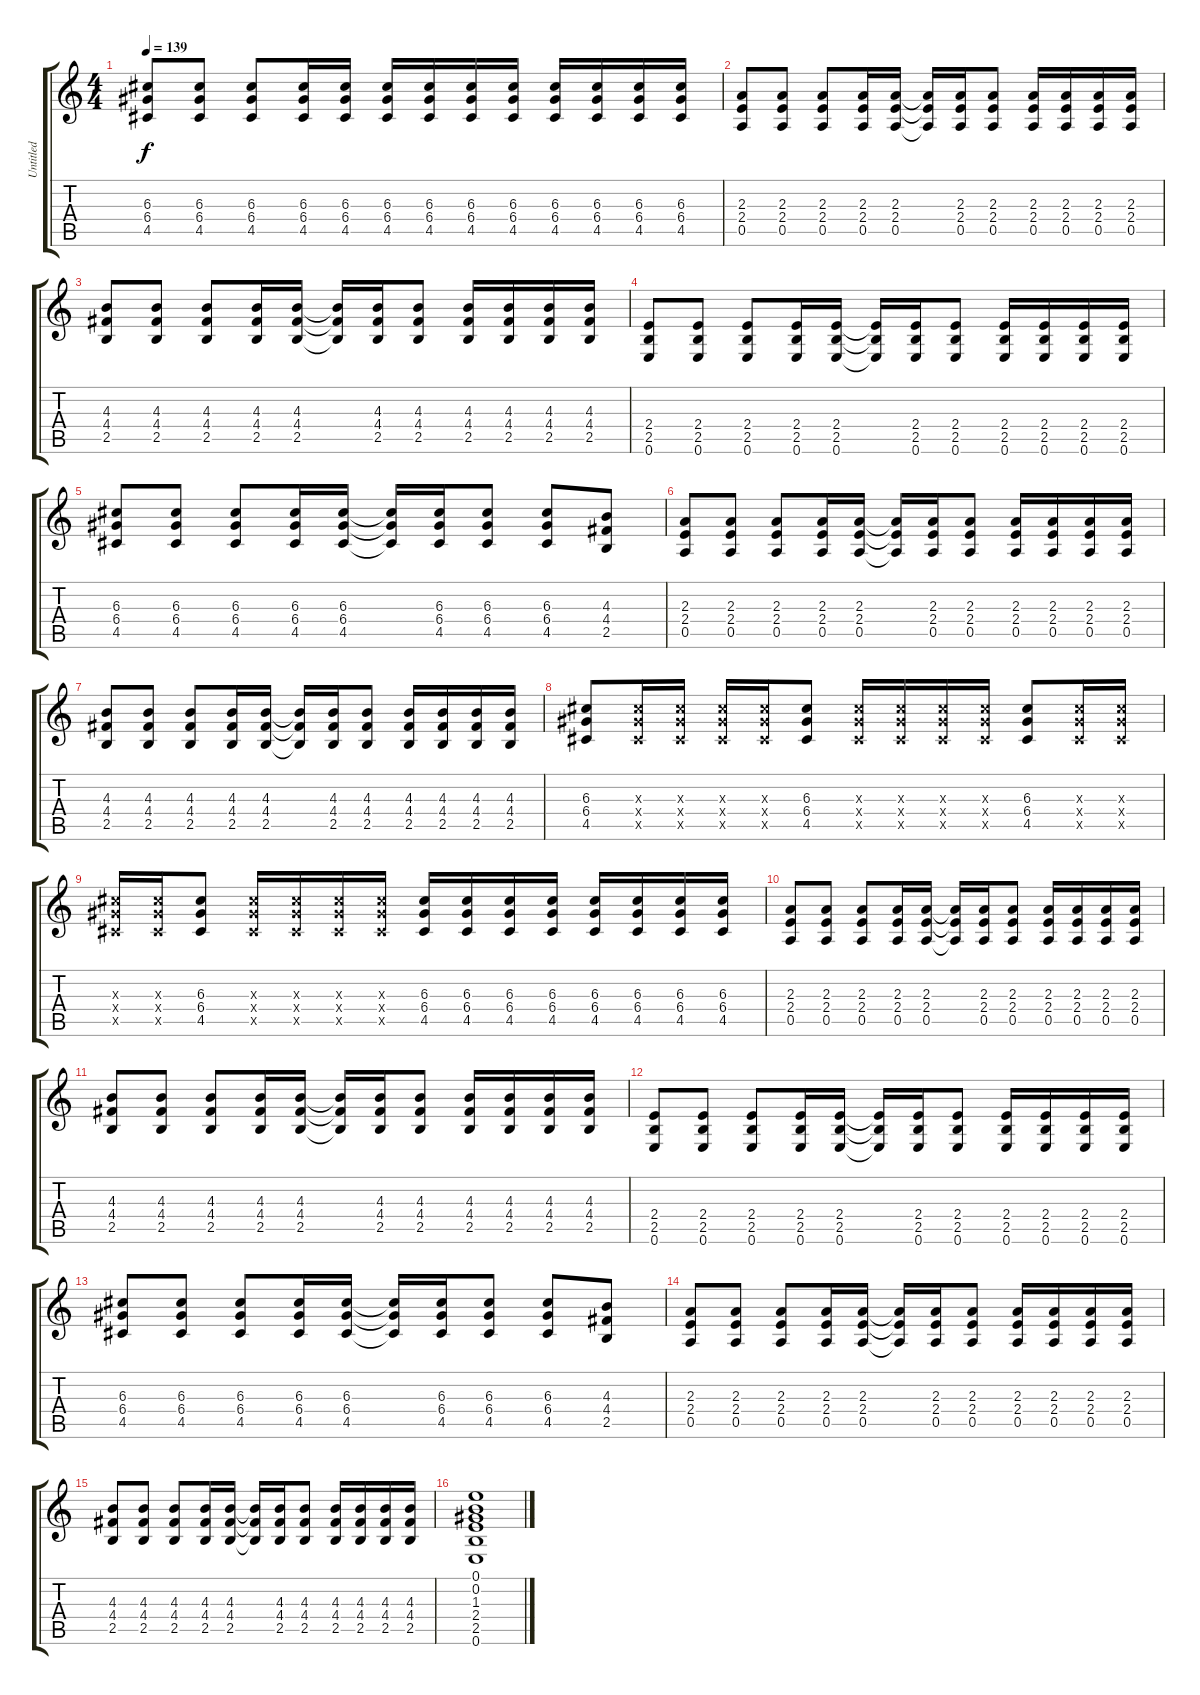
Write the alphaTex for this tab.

\track ("Untitled" "Untitled") {instrument distortionguitar}
\staff {score tabs}
\tuning (E4 B3 G3 D3 A2 E2) {hide}
\ts (4 4)
\tempo 139
\clef g2
\ks c
(6.3 6.4 4.5).8{dy f} (6.3 6.4 4.5).8 (6.3 6.4 4.5).8 (6.3 6.4 4.5).16 (6.3 6.4 4.5).16 (6.3 6.4 4.5).16 (6.3 6.4 4.5).16 (6.3 6.4 4.5).16 (6.3 6.4 4.5).16 (6.3 6.4 4.5).16 (6.3 6.4 4.5).16 (6.3 6.4 4.5).16 (6.3 6.4 4.5).16 |
(2.3 2.4 0.5).8 (2.3 2.4 0.5).8 (2.3 2.4 0.5).8 (2.3 2.4 0.5).16 (2.3 2.4 0.5).16 (2.3{t} 2.4{t} 0.5{t}).16 (2.3 2.4 0.5).16 (2.3 2.4 0.5).8 (2.3 2.4 0.5).16 (2.3 2.4 0.5).16 (2.3 2.4 0.5).16 (2.3 2.4 0.5).16 |
(4.3 4.4 2.5).8 (4.3 4.4 2.5).8 (4.3 4.4 2.5).8 (4.3 4.4 2.5).16 (4.3 4.4 2.5).16 (4.3{t} 4.4{t} 2.5{t}).16 (4.3 4.4 2.5).16 (4.3 4.4 2.5).8 (4.3 4.4 2.5).16 (4.3 4.4 2.5).16 (4.3 4.4 2.5).16 (4.3 4.4 2.5).16 |
(2.4 2.5 0.6).8 (2.4 2.5 0.6).8 (2.4 2.5 0.6).8 (2.4 2.5 0.6).16 (2.4 2.5 0.6).16 (2.4{t} 2.5{t} 0.6{t}).16 (2.4 2.5 0.6).16 (2.4 2.5 0.6).8 (2.4 2.5 0.6).16 (2.4 2.5 0.6).16 (2.4 2.5 0.6).16 (2.4 2.5 0.6).16 |
(6.3 6.4 4.5).8 (6.3 6.4 4.5).8 (6.3 6.4 4.5).8 (6.3 6.4 4.5).16 (6.3 6.4 4.5).16 (6.3{t} 6.4{t} 4.5{t}).16 (6.3 6.4 4.5).16 (6.3 6.4 4.5).8 (6.3 6.4 4.5).8 (4.3 4.4 2.5).8 |
(2.3 2.4 0.5).8 (2.3 2.4 0.5).8 (2.3 2.4 0.5).8 (2.3 2.4 0.5).16 (2.3 2.4 0.5).16 (2.3{t} 2.4{t} 0.5{t}).16 (2.3 2.4 0.5).16 (2.3 2.4 0.5).8 (2.3 2.4 0.5).16 (2.3 2.4 0.5).16 (2.3 2.4 0.5).16 (2.3 2.4 0.5).16 |
(4.3 4.4 2.5).8 (4.3 4.4 2.5).8 (4.3 4.4 2.5).8 (4.3 4.4 2.5).16 (4.3 4.4 2.5).16 (4.3{t} 4.4{t} 2.5{t}).16 (4.3 4.4 2.5).16 (4.3 4.4 2.5).8 (4.3 4.4 2.5).16 (4.3 4.4 2.5).16 (4.3 4.4 2.5).16 (4.3 4.4 2.5).16 |
(6.3 6.4 4.5).8 (6.3{x} 6.4{x} 4.5{x}).16 (6.3{x} 6.4{x} 4.5{x}).16 (6.3{x} 6.4{x} 4.5{x}).16 (6.3{x} 6.4{x} 4.5{x}).16 (6.3 6.4 4.5).8 (6.3{x} 6.4{x} 4.5{x}).16 (6.3{x} 6.4{x} 4.5{x}).16 (6.3{x} 6.4{x} 4.5{x}).16 (6.3{x} 6.4{x} 4.5{x}).16 (6.3 6.4 4.5).8 (6.3{x} 6.4{x} 4.5{x}).16 (6.3{x} 6.4{x} 4.5{x}).16 |
(6.3{x} 6.4{x} 4.5{x}).16 (6.3{x} 6.4{x} 4.5{x}).16 (6.3 6.4 4.5).8 (6.3{x} 6.4{x} 4.5{x}).16 (6.3{x} 6.4{x} 4.5{x}).16 (6.3{x} 6.4{x} 4.5{x}).16 (6.3{x} 6.4{x} 4.5{x}).16 (6.3 6.4 4.5).16 (6.3 6.4 4.5).16 (6.3 6.4 4.5).16 (6.3 6.4 4.5).16 (6.3 6.4 4.5).16 (6.3 6.4 4.5).16 (6.3 6.4 4.5).16 (6.3 6.4 4.5).16 |
(2.3 2.4 0.5).8 (2.3 2.4 0.5).8 (2.3 2.4 0.5).8 (2.3 2.4 0.5).16 (2.3 2.4 0.5).16 (2.3{t} 2.4{t} 0.5{t}).16 (2.3 2.4 0.5).16 (2.3 2.4 0.5).8 (2.3 2.4 0.5).16 (2.3 2.4 0.5).16 (2.3 2.4 0.5).16 (2.3 2.4 0.5).16 |
(4.3 4.4 2.5).8 (4.3 4.4 2.5).8 (4.3 4.4 2.5).8 (4.3 4.4 2.5).16 (4.3 4.4 2.5).16 (4.3{t} 4.4{t} 2.5{t}).16 (4.3 4.4 2.5).16 (4.3 4.4 2.5).8 (4.3 4.4 2.5).16 (4.3 4.4 2.5).16 (4.3 4.4 2.5).16 (4.3 4.4 2.5).16 |
(2.4 2.5 0.6).8 (2.4 2.5 0.6).8 (2.4 2.5 0.6).8 (2.4 2.5 0.6).16 (2.4 2.5 0.6).16 (2.4{t} 2.5{t} 0.6{t}).16 (2.4 2.5 0.6).16 (2.4 2.5 0.6).8 (2.4 2.5 0.6).16 (2.4 2.5 0.6).16 (2.4 2.5 0.6).16 (2.4 2.5 0.6).16 |
(6.3 6.4 4.5).8 (6.3 6.4 4.5).8 (6.3 6.4 4.5).8 (6.3 6.4 4.5).16 (6.3 6.4 4.5).16 (6.3{t} 6.4{t} 4.5{t}).16 (6.3 6.4 4.5).16 (6.3 6.4 4.5).8 (6.3 6.4 4.5).8 (4.3 4.4 2.5).8 |
(2.3 2.4 0.5).8 (2.3 2.4 0.5).8 (2.3 2.4 0.5).8 (2.3 2.4 0.5).16 (2.3 2.4 0.5).16 (2.3{t} 2.4{t} 0.5{t}).16 (2.3 2.4 0.5).16 (2.3 2.4 0.5).8 (2.3 2.4 0.5).16 (2.3 2.4 0.5).16 (2.3 2.4 0.5).16 (2.3 2.4 0.5).16 |
(4.3 4.4 2.5).8 (4.3 4.4 2.5).8 (4.3 4.4 2.5).8 (4.3 4.4 2.5).16 (4.3 4.4 2.5).16 (4.3{t} 4.4{t} 2.5{t}).16 (4.3 4.4 2.5).16 (4.3 4.4 2.5).8 (4.3 4.4 2.5).16 (4.3 4.4 2.5).16 (4.3 4.4 2.5).16 (4.3 4.4 2.5).16 |
(0.1 0.2 1.3 2.4 2.5 0.6).1
